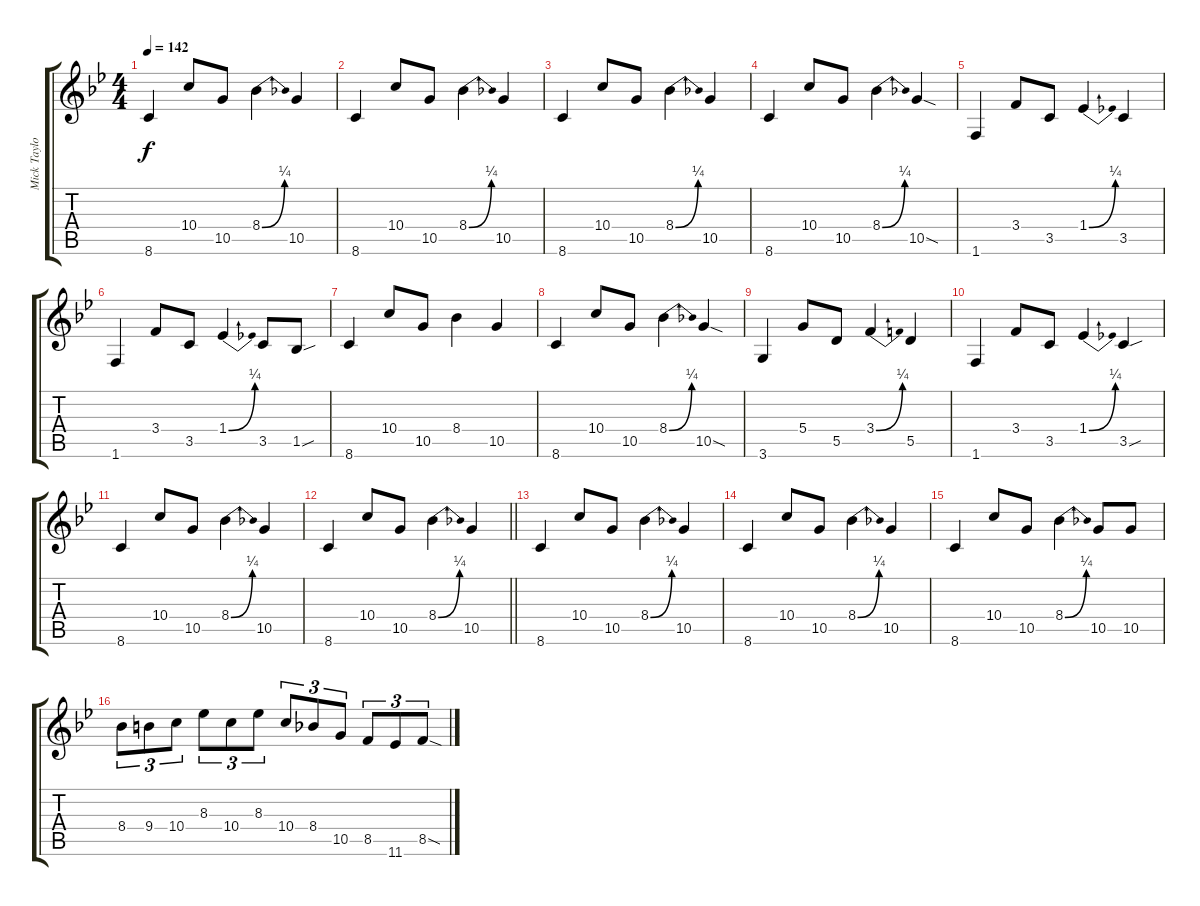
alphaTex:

\track ("Mick Taylor - Electric Guitar" "Mick Taylo") {instrument overdrivenguitar}
\staff {score tabs}
\tuning (E4 B3 G3 D3 A2 E2) {hide}
\ts (4 4)
\tempo 142
\clef g2
\ks bb
8.6.4{dy f instrument overdrivenguitar} 10.4.8 10.5.8 8.4{be (bend 0 0 60 1)}.4 10.5.4 |
8.6.4 10.4.8 10.5.8 8.4{be (bend 0 0 60 1)}.4 10.5.4 |
8.6.4 10.4.8 10.5.8 8.4{be (bend 0 0 60 1)}.4 10.5.4 |
8.6.4 10.4.8 10.5.8 8.4{be (bend 0 0 60 1)}.4 10.5{sod}.4 |
1.6.4 3.4.8 3.5.8 1.4{be (bend 0 0 60 1)}.4 3.5.4 |
1.6.4 3.4.8 3.5.8 1.4{be (bend 0 0 60 1)}.4 3.5.8 1.5{sou}.8 |
8.6.4 10.4.8 10.5.8 8.4.4 10.5.4 |
8.6.4 10.4.8 10.5.8 8.4{be (bend 0 0 60 1)}.4 10.5{sod}.4 |
3.6.4 5.4.8 5.5.8 3.4{be (bend 0 0 60 1)}.4 5.5.4 |
1.6.4 3.4.8 3.5.8 1.4{be (bend 0 0 60 1)}.4 3.5{sou}.4 |
8.6.4 10.4.8 10.5.8 8.4{be (bend 0 0 60 1)}.4 10.5.4 |
\barLineRight lightlight
8.6.4 10.4.8 10.5.8 8.4{be (bend 0 0 60 1)}.4 10.5.4 |
8.6.4 10.4.8 10.5.8 8.4{be (bend 0 0 60 1)}.4 10.5.4 |
8.6.4 10.4.8 10.5.8 8.4{be (bend 0 0 60 1)}.4 10.5.4 |
8.6.4 10.4.8 10.5.8 8.4{be (bend 0 0 60 1)}.4 10.5.8 10.5.8 |
8.4.8{tu (3 2)} 9.4.8{tu (3 2)} 10.4.8{tu (3 2)} 8.3.8{tu (3 2)} 10.4.8{tu (3 2)} 8.3.8{tu (3 2)} 10.4.8{tu (3 2)} 8.4.8{tu (3 2)} 10.5.8{tu (3 2)} 8.5.8{tu (3 2)} 11.6.8{tu (3 2)} 8.5{sod}.8{tu (3 2)}
